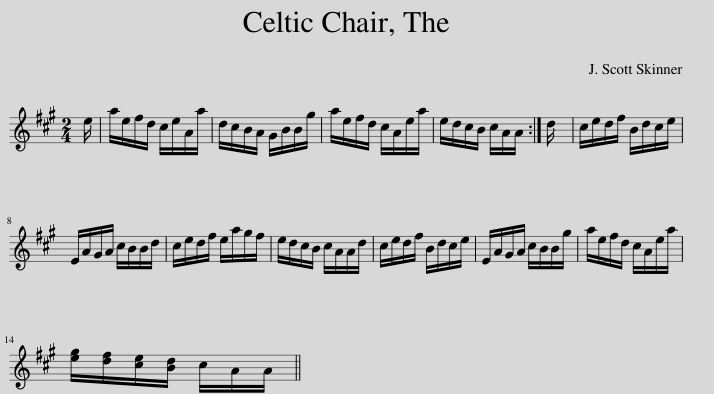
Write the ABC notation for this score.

X:1
L:1/8
M:2/4
I:linebreak $
K:A
V:1 treble
V:1
 e/ | a/e/f/d/ c/e/A/a/ | d/c/B/A/ G/B/B/g/ | a/e/f/d/ c/A/e/a/ | e/d/c/B/ c/A/A/ :| %5
 d/ | c/e/d/f/ B/d/c/e/ |$ E/A/G/A/ c/B/B/d/ | c/e/d/f/ e/a/g/f/ | e/d/c/B/ c/A/A/d/ | %10
 c/e/d/f/ B/d/c/e/ | E/A/G/A/ c/B/B/g/ | a/e/f/d/ c/A/e/a/ |$ [eg]/[df]/[ce]/[Bd]/ c/A/A/ || %14
